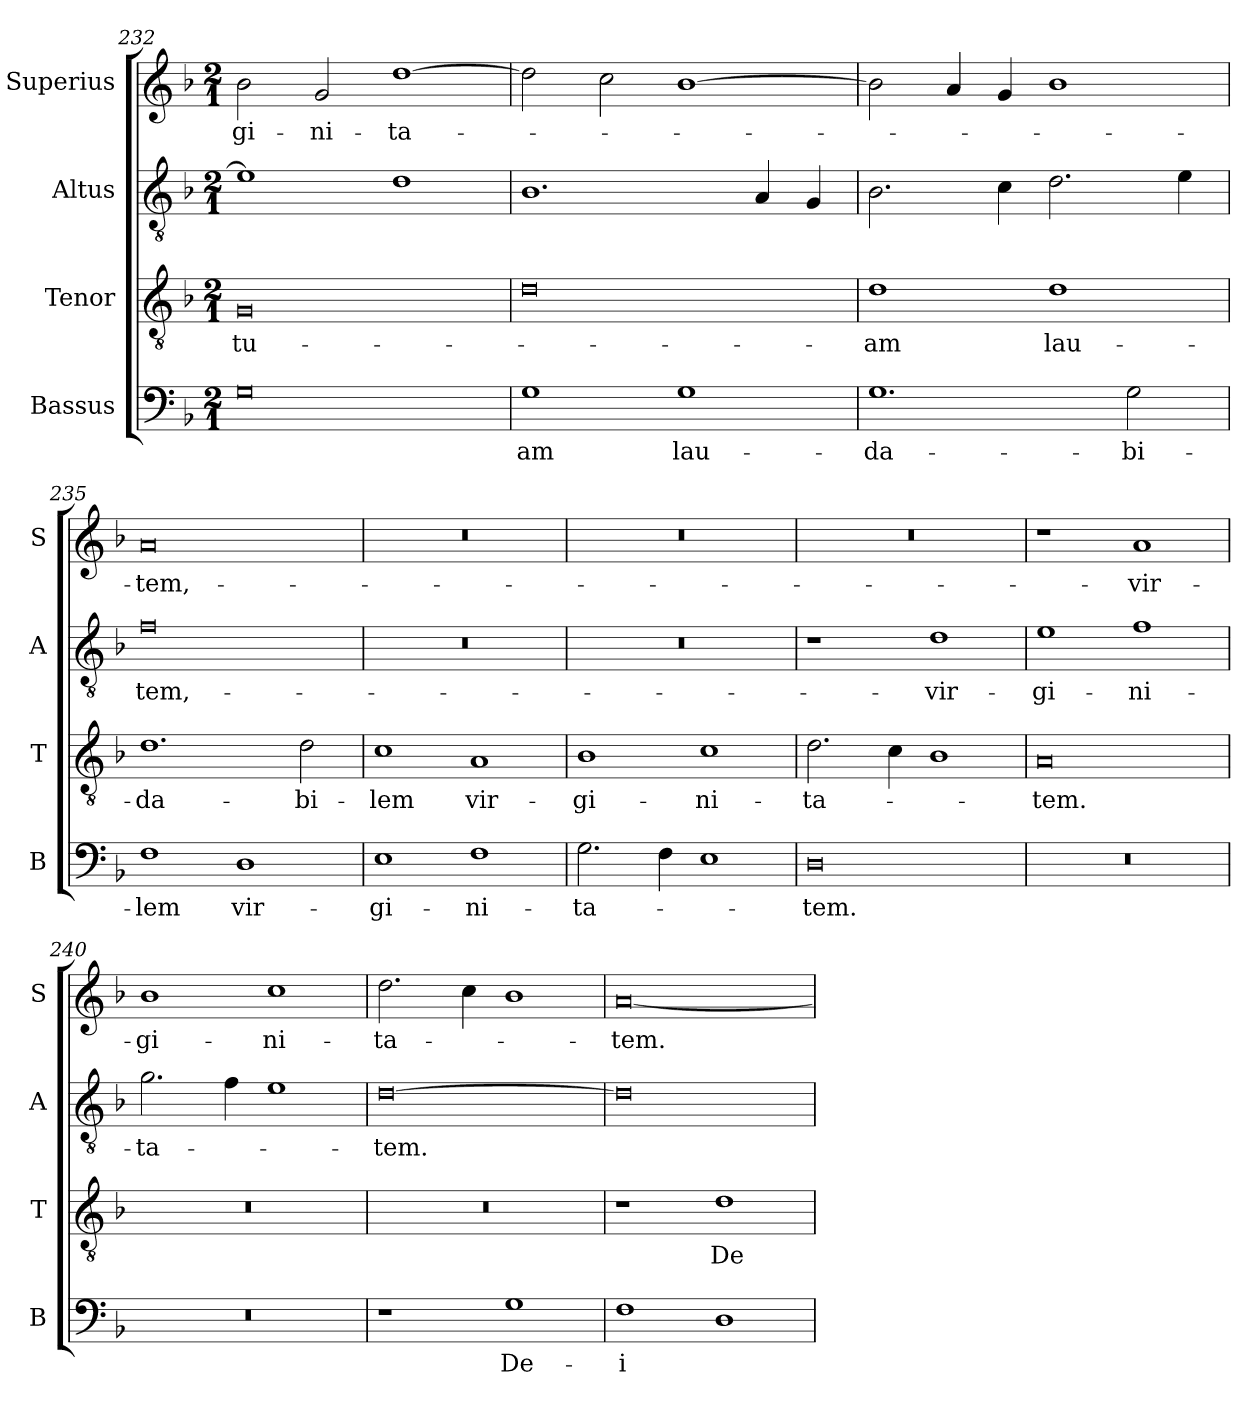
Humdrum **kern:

**kern	**text	**kern	**text	**kern	**text	**kern	**text
*part4	*part4	*part3	*part3	*part2	*part2	*part1	*part1
*staff4	*staff4	*staff3	*staff3	*staff2	*staff2	*staff1	*staff1
*I"Bassus	*	*I"Tenor	*	*I"Altus	*	*I"Superius	*
*I'B	*	*I'T	*	*I'A	*	*I'S	*
*clefF4	*	*clefGv2	*	*clefGv2	*	*clefG2	*
*k[b-]	*	*k[b-]	*	*k[b-]	*	*k[b-]	*
*M2/1	*	*M2/1	*	*M2/1	*	*M2/1	*
=232	=232	=232	=232	=232	=232	=232	=232
0G	.	0G	tu-	1e-]	.	2b-	-gi-
.	.	.	.	.	.	2g	-ni-
.	.	.	.	1d	.	[1dd	-ta-
=233	=233	=233	=233	=233	=233	=233	=233
1G	-am	0d	.	1.B-	.	2dd]	.
.	.	.	.	.	.	2cc	.
1G	lau-	.	.	.	.	[1b-	.
.	.	.	.	4A	.	.	.
.	.	.	.	4G	.	.	.
=234	=234	=234	=234	=234	=234	=234	=234
1.G	-da-	1d	-am	2.B-	.	2b-]	.
.	.	.	.	.	.	4a	.
.	.	.	.	4c	.	4g	.
.	.	1d	lau-	2.d	.	1b-	.
2G	-bi-	.	.	.	.	.	.
.	.	.	.	4e	.	.	.
=235	=235	=235	=235	=235	=235	=235	=235
1F	-lem	1.d	-da-	0f	-tem,-	0a	-tem,-
1D	vir-	.	.	.	.	.	.
.	.	2d	-bi-	.	.	.	.
=236	=236	=236	=236	=236	=236	=236	=236
1E	-gi-	1c	-lem	0r	.	0r	.
1F	-ni-	1A	vir-	.	.	.	.
=237	=237	=237	=237	=237	=237	=237	=237
2.G	-ta-	1B-	-gi-	0r	.	0r	.
4F	.	.	.	.	.	.	.
1E	.	1c	-ni-	.	.	.	.
=238	=238	=238	=238	=238	=238	=238	=238
0D	-tem.	2.d	-ta-	1r	.	0r	.
.	.	4c	.	.	.	.	.
.	.	1B-	.	1d	-vir-	.	.
=239	=239	=239	=239	=239	=239	=239	=239
0r	.	0A	-tem.	1e	-gi-	1r	.
.	.	.	.	1f	-ni-	1a	-vir-
=240	=240	=240	=240	=240	=240	=240	=240
0r	.	0r	.	2.g	-ta-	1b-	-gi-
.	.	.	.	4f	.	.	.
.	.	.	.	1e	.	1cc	-ni-
=241	=241	=241	=241	=241	=241	=241	=241
1r	.	0r	.	[0d	-tem.	2.dd	-ta-
.	.	.	.	.	.	4cc	.
1G	De-	.	.	.	.	1b-	.
=242	=242	=242	=242	=242	=242	=242	=242
1F	-i	1r	.	0d]	.	[0a	-tem.
1D	.	1d	De-	.	.	.	.
=	=	=	=	=	=	=	=
*-	*-	*-	*-	*-	*-	*-	*-
